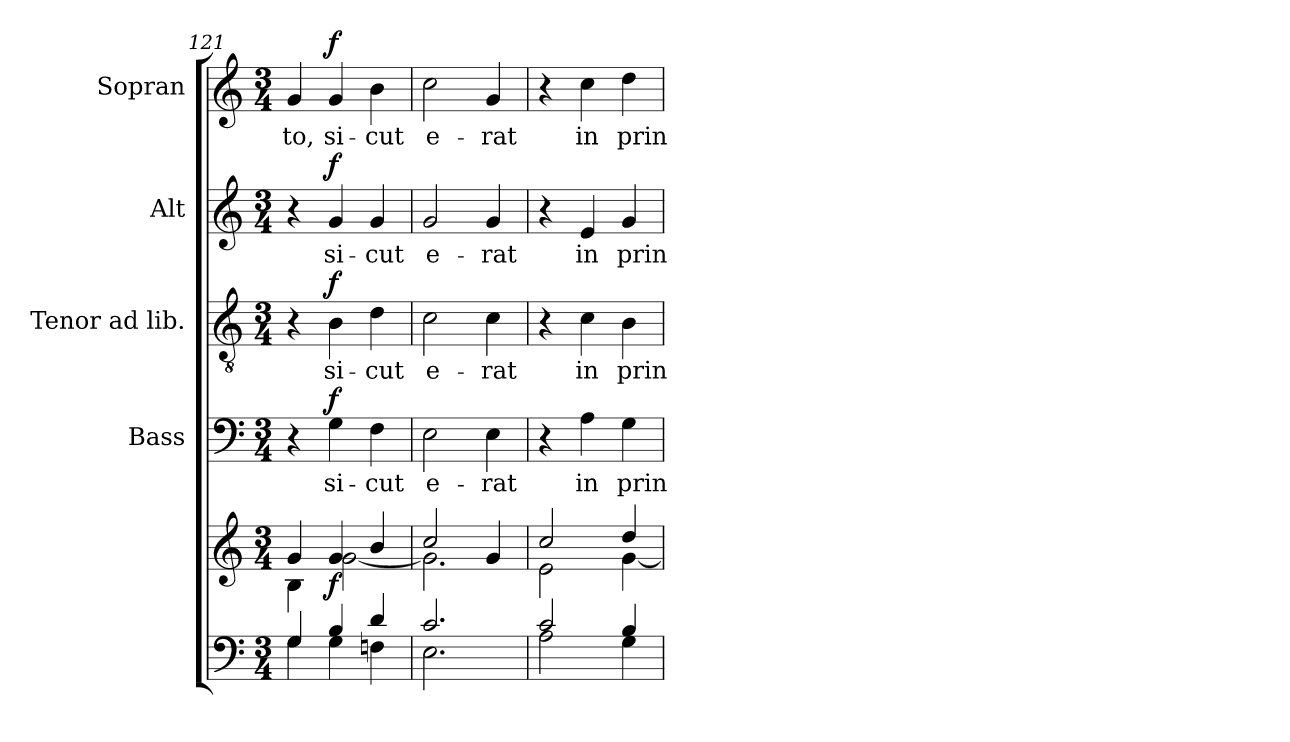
**kern	**kern	**dynam	**kern	**text	**dynam	**kern	**text	**dynam	**kern	**text	**dynam	**kern	**text	**dynam
*part5	*part5	*part5	*part4	*part4	*part4	*part3	*part3	*part3	*part2	*part2	*part2	*part1	*part1	*part1
*staff6	*staff5	*staff5/6	*staff4	*staff4	*staff4	*staff3	*staff3	*staff3	*staff2	*staff2	*staff2	*staff1	*staff1	*staff1
*	*	*	*I"Bass	*	*	*I"Tenor ad lib.	*	*	*I"Alt	*	*	*I"Sopran	*	*
*	*	*	*I'B.	*	*	*I'T.	*	*	*I'A.	*	*	*I'S.	*	*
*clefF4	*clefG2	*	*clefF4	*	*	*clefGv2	*	*	*clefG2	*	*	*clefG2	*	*
*k[]	*k[]	*	*k[]	*	*	*k[]	*	*	*k[]	*	*	*k[]	*	*
*C:	*C:	*	*C:	*	*	*C:	*	*	*C:	*	*	*C:	*	*
*M3/4	*M3/4	*	*M3/4	*	*	*M3/4	*	*	*M3/4	*	*	*M3/4	*	*
=121	=121	=121	=121	=121	=121	=121	=121	=121	=121	=121	=121	=121	=121	=121
*^	*^	*	*	*	*	*	*	*	*	*	*	*	*	*
!	!	!	!	!	!	!	!	!	!	!	!	!	!	!	!LO:LY:b	!
4G/	4G\	4g/	4B\	.	4r	.	.	4r	.	.	4r	.	.	4g/	-to,	.
!	!	!	!	!LO:DY:b	!	!LO:LY:b	!LO:DY:a	!	!LO:LY:b	!LO:DY:a	!	!LO:LY:b	!LO:DY:a	!	!LO:LY:b	!LO:DY:a
4B/	4G\	4g/	[<2g\	f	4G\	si-	f	4B\	si-	f	4g/	si-	f	4g/	si-	f
!	!	!	!	!	!	!LO:LY:b	!	!	!LO:LY:b	!	!	!LO:LY:b	!	!	!LO:LY:b	!
4d/	4Fn\	4b/	.	.	4F\	-cut	.	4d\	-cut	.	4g/	-cut	.	4b\	-cut	.
=122	=122	=122	=122	=122	=122	=122	=122	=122	=122	=122	=122	=122	=122	=122	=122	=122
!	!	!	!	!	!	!LO:LY:b	!	!	!LO:LY:b	!	!	!LO:LY:b	!	!	!LO:LY:b	!
2.c/	2.E\	2cc/	2.g\]	.	2E\	e-	.	2c\	e-	.	2g/	e-	.	2cc\	e-	.
!	!	!	!	!	!	!LO:LY:b	!	!	!LO:LY:b	!	!	!LO:LY:b	!	!	!LO:LY:b	!
.	.	4g/	.	.	4E\	-rat	.	4c\	-rat	.	4g/	-rat	.	4g/	-rat	.
=123	=123	=123	=123	=123	=123	=123	=123	=123	=123	=123	=123	=123	=123	=123	=123	=123
2c/	2A\	2cc/	2e\	.	4r	.	.	4r	.	.	4r	.	.	4r	.	.
!	!	!	!	!	!	!LO:LY:b	!	!	!LO:LY:b	!	!	!LO:LY:b	!	!	!LO:LY:b	!
.	.	.	.	.	4A\	in	.	4c\	in	.	4e/	in	.	4cc\	in	.
!	!	!	!	!	!	!LO:LY:b	!	!	!LO:LY:b	!	!	!LO:LY:b	!	!	!LO:LY:b	!
4B/	4G\	4dd/	[<4g\	.	4G\	prin-	.	4B\	prin-	.	4g/	prin-	.	4dd\	prin-	.
*v	*v	*	*	*	*	*	*	*	*	*	*	*	*	*	*	*
*	*v	*v	*	*	*	*	*	*	*	*	*	*	*	*	*
=	=	=	=	=	=	=	=	=	=	=	=	=	=	=
*-	*-	*-	*-	*-	*-	*-	*-	*-	*-	*-	*-	*-	*-	*-
